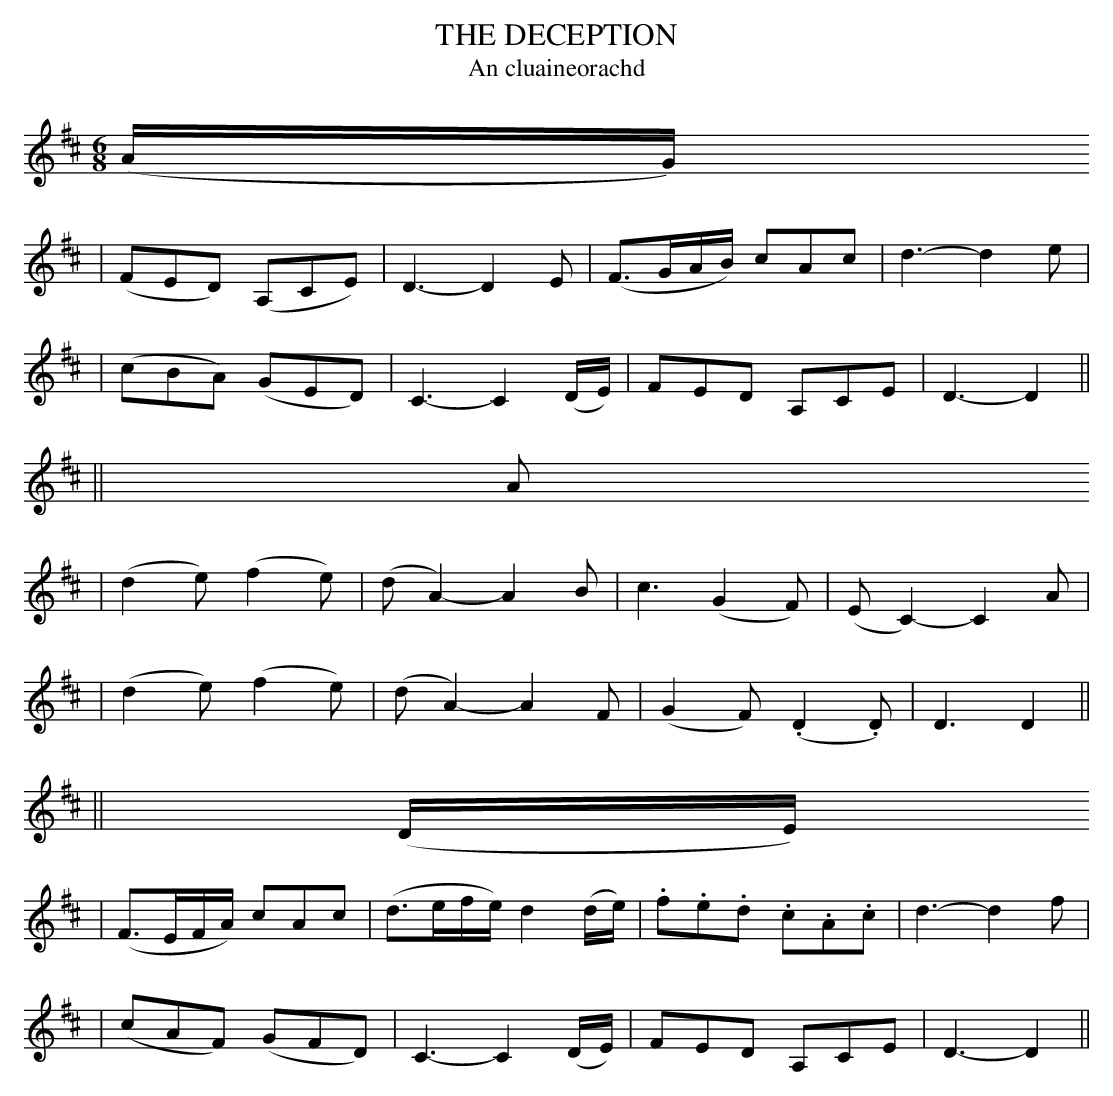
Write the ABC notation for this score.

X:1
T: THE DECEPTION
T: An cluaineorachd
M: 6/8
L: 1/8
K: D
(A/G/)
| (">"FED) (">"A,CE) | D3- D2E | (">"F3/G/A/B/) cAc | d3- d2e |
| (cBA) (GED) | C3- C2(D/E/) | FED A,CE | D3- D2 ||
|| A
| (">"d2e) (f2e) | (dA2-) A2B | ">"c3 (G2F) | (EC2-) C2A |
| (">"d2e) (f2e) | (dA2-) A2F | (G2F) (.D2.D) | D3 D2 ||
|| (D/E/)
| (">"F3/E/F/A/) cAc | (">"d3/e/f/e/) d2(d/e/) | .f.e.d .c.A.c | d3- d2f |
| (cAF) (GFD) | C3- C2(D/E/) | FED A,CE | D3- D2 ||
